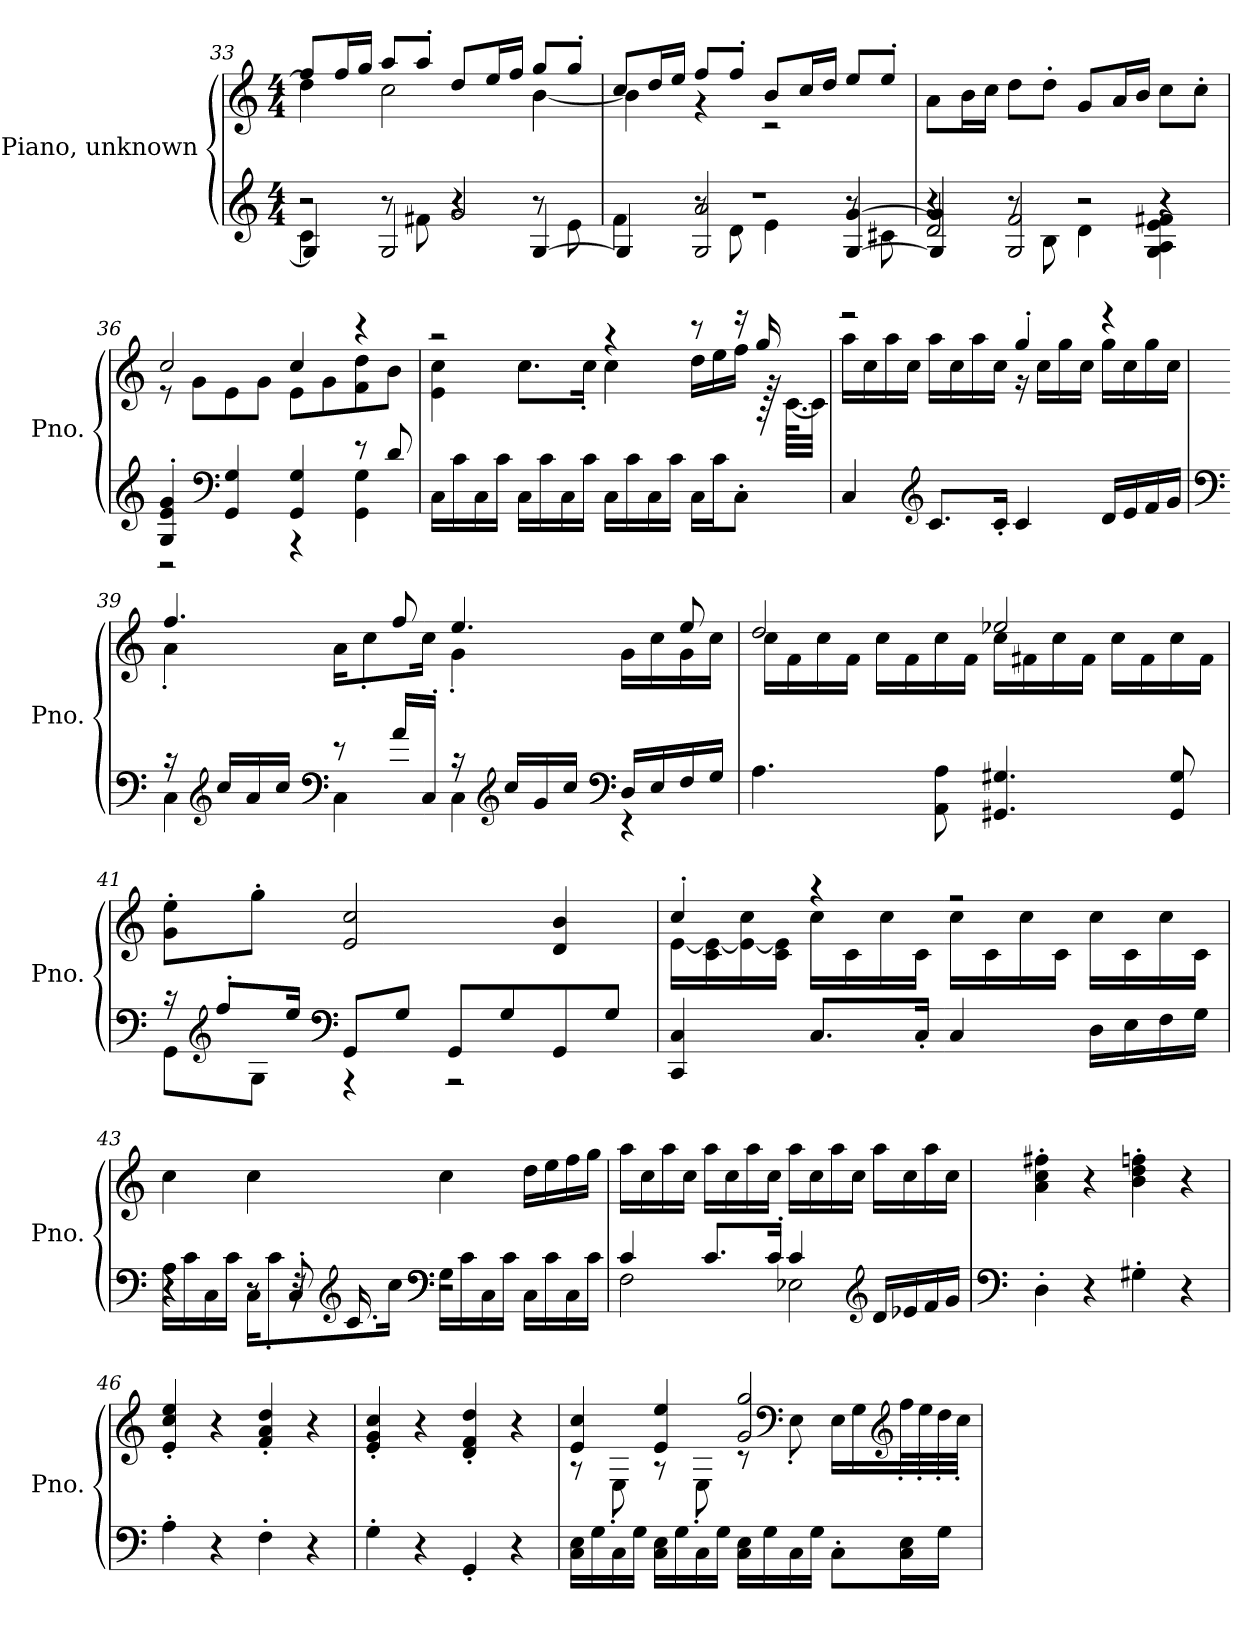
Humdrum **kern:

**kern	**kern
*part1	*part1
*staff2	*staff1
*I"Piano, unknown	*
*I'Pno.	*
*clefG2	*clefG2
*k[]	*k[]
*M4/4	*M4/4
=33	=33
*^	*^
*	*^	*	*
2r	4c\	4G/]	8ff/L	4dd\]
.	.	.	16ff/L	.
.	.	.	16gg/JJ	.
.	8r	2G/	8aa/L	2cc\
.	8f#X\	.	8aa'/J	.
2g/	4r	.	8dd/L	.
.	.	.	16ee/L	.
.	.	.	16ff/JJ	.
.	8r	[4G/	8gg/L	[4b\
.	8e\	.	8gg'/J	.
=34	=34	=34	=34	=34
1r	4f\	4G/]	8cc/L	4b\]
.	.	.	16dd/L	.
.	.	.	16ee/JJ	.
.	8r	2G/ 2a/	8ff/L	4r
.	8d\	.	8ff'/J	.
.	4e\	.	8b/L	2r
.	.	.	16cc/L	.
.	.	.	16dd/JJ	.
.	8r	[4G/ [4g/	8ee/L	.
.	8c#X\	.	8ee'/J	.
*	*	*	*v	*v
!!LO:PB:g=z
=35	=35	=35	=35
2d/	4r	4G/] 4g/]	8a\L
.	.	.	16b\L
.	.	.	16cc\JJ
.	8r	2G/ 2f/	8dd\L
.	8B\	.	8dd'\J
2r	4d\	.	8g/L
.	.	.	16a/L
.	.	.	16b/JJ
.	4G\ 4A\ 4e\ 4f#X\	4r	8cc\L
.	.	.	8cc'\J
*	*v	*v	*
=36	=36	=36
*	*	*^
4G/' 4e/' 4g/'	2r	2cc/	8r
.	.	.	8g\L
*clefF4	*	*	*
4GG/ 4G/	.	.	8e\
.	.	.	8g\J
4GG/ 4G/	4r	4cc/	8e\L
.	.	.	8g\
8r	4GG\ 4G\	4r	8f\ 8dd\
8d/	.	.	8b\J
*v	*v	*	*
=37	=37	=37
16C\LL	2r	4e\ 4cc\
16c\	.	.
16C\	.	.
16c\JJ	.	.
16C\LL	.	8.cc\L
16c\	.	.
16C\	.	.
16c\JJ	.	16cc'\Jk
16C\LL	4r	4cc\
16c\	.	.
16C\	.	.
16c\JJ	.	.
16C\LL	8r	16dd\LL
16c\J	.	16ee\
8C'\J	16r	16ff\JJ
.	16gg/	128r
.	.	[64.c\KLLL
.	.	32c\JJJ]
!!LO:LB:g=z	!!
=38	=38	=38
4C/	2r	16aa\LL
.	.	16cc\
.	.	16aa\
.	.	16cc\JJ
*clefG2	*	*
8.c/L	.	16aa\LL
.	.	16cc\
.	.	16aa\
16c'/Jk	.	16cc\JJ
4c/	4gg'/	16r
.	.	16cc\LL
.	.	16gg\
.	.	16cc\JJ
16d/LL	4r	16gg\LL
16e/	.	16cc\
16f/	.	16gg\
16g/JJ	.	16cc\JJ
=39	=39	=39
*clefF4	*	*
*^	*	*
16r	4C\	4.ff/	4a'\
*clefG2	*	*	*
16cc/LL	.	.	.
16a/	.	.	.
16cc/JJ	.	.	.
*clefF4	*	*	*
8r	4C\	.	16a\KL
.	.	.	8cc'\
16a/LL	.	8ff/	.
16C'/JJ	.	.	16cc\Jk
16r	4C\	4.ee/	4g'\
*clefG2	*	*	*
16cc/LL	.	.	.
16g/	.	.	.
16cc/JJ	.	.	.
*clefF4	*	*	*
16D/LL	4r	.	16g\LL
16E/	.	.	16cc\
16F/	.	8ee/	16g\
16G/JJ	.	.	16cc\JJ
*v	*v	*	*
!!LO:LB:g=z	!!
=40	=40	=40
4.A\	2dd/	16cc\LL
.	.	16f\
.	.	16cc\
.	.	16f\JJ
.	.	16cc\LL
.	.	16f\
8AA\ 8A\	.	16cc\
.	.	16f\JJ
4.GG#X/ 4.G#X/	2ee-X/	16cc\LL
.	.	16f#X\
.	.	16cc\
.	.	16f#\JJ
.	.	16cc\LL
.	.	16f#\
8GG#/ 8G#/	.	16cc\
.	.	16f#\JJ
*	*v	*v
=41	=41
*^	*
16r	8GG\L	8g\' 8ee\'L
*clefG2	*	*
8ff'/L	.	.
.	8G\J	8gg'\J
16ee/Jk	.	.
*clefF4	*	*
8GG/L	4r	2e/ 2cc/
8G/J	.	.
8GG/L	2r	.
8G/	.	.
8GG/	.	4d/ 4b/
8G/J	.	.
*v	*v	*
!!LO:LB:g=z
=42	=42
*	*^
4CC/ 4C/	4cc'/	[16e\LL
.	.	16c\ 16e\_
.	.	16e\_ 16cc\
.	.	16c\ 16e\]JJ
8.C/L	4r	16cc\LL
.	.	16c\
.	.	16cc\
16C'/Jk	.	16c\JJ
4C/	2r	16cc\LL
.	.	16c\
.	.	16cc\
.	.	16c\JJ
16D\LL	.	16cc\LL
16E\	.	16c\
16F\	.	16cc\
16G\JJ	.	16c\JJ
*	*v	*v
=43	=43
*^	*
*	*^	*
4r	16A\LL	4r	4cc\
.	16c\	.	.
.	16C\	.	.
.	16c\JJ	.	.
8r	16C\KL	8r	4cc\
.	8c'\	.	.
32r	.	8C'/	.
*clefG2	*	*	*
16.c/	.	.	.
.	16cc\Jk	.	.
*clefF4	*	*	*
2r	16G\LL	2r	4cc\
.	16c\	.	.
.	16C\	.	.
.	16c\JJ	.	.
.	16C\LL	.	16dd\LL
.	16c\	.	16ee\
.	16C\	.	16ff\
.	16c\JJ	.	16gg\JJ
*	*v	*v	*
!!LO:LB:g=z
=44	=44	=44
4c/	2F\	16aa\LL
.	.	16cc\
.	.	16aa\
.	.	16cc\JJ
8.c/L	.	16aa\LL
.	.	16cc\
.	.	16aa\
16c'/Jk	.	16cc\JJ
4c/	2E-X\	16aa\LL
.	.	16cc\
.	.	16aa\
.	.	16cc\JJ
*clefG2	*	*
16d/LL	.	16aa\LL
16e-X/	.	16cc\
16f/	.	16aa\
16g/JJ	.	16cc\JJ
*v	*v	*
=45	=45
*clefF4	*
4D'\	4a\' 4cc\' 4ff#X\'
4r	4r
4G#X'\	4b\' 4dd\' 4ffn\'
4r	4r
=46	=46
4A'\	4e/' 4cc/' 4ee/'
4r	4r
4F'\	4f/' 4a/' 4dd/'
4r	4r
=47	=47
4G'\	4e/' 4g/' 4cc/'
4r	4r
4GG'/	4d/' 4f/' 4dd/'
4r	4r
!!LO:LB:g=z
=48	=48
*	*^
16C\ 16E\LL	4e/ 4cc/	8r
16G\	.	.
16C\	.	8E'\
16G\JJ	.	.
16C\ 16E\LL	4e/ 4ee/	8r
16G\	.	.
16C\	.	8E'\
16G\JJ	.	.
16C\ 16E\LL	2g/ 2gg/	8r
16G\	.	.
*	*clefF4	*
16C\	.	8E'\
16G\JJ	.	.
8C'\L	.	16E\LL
.	.	16G\
*	*clefG2	*
16C\ 16E\L	.	32ff'\L
.	.	32ee'\
16G\JJ	.	32dd'\
.	.	32cc'\JJJ
*	*v	*v
=	=
*-	*-
